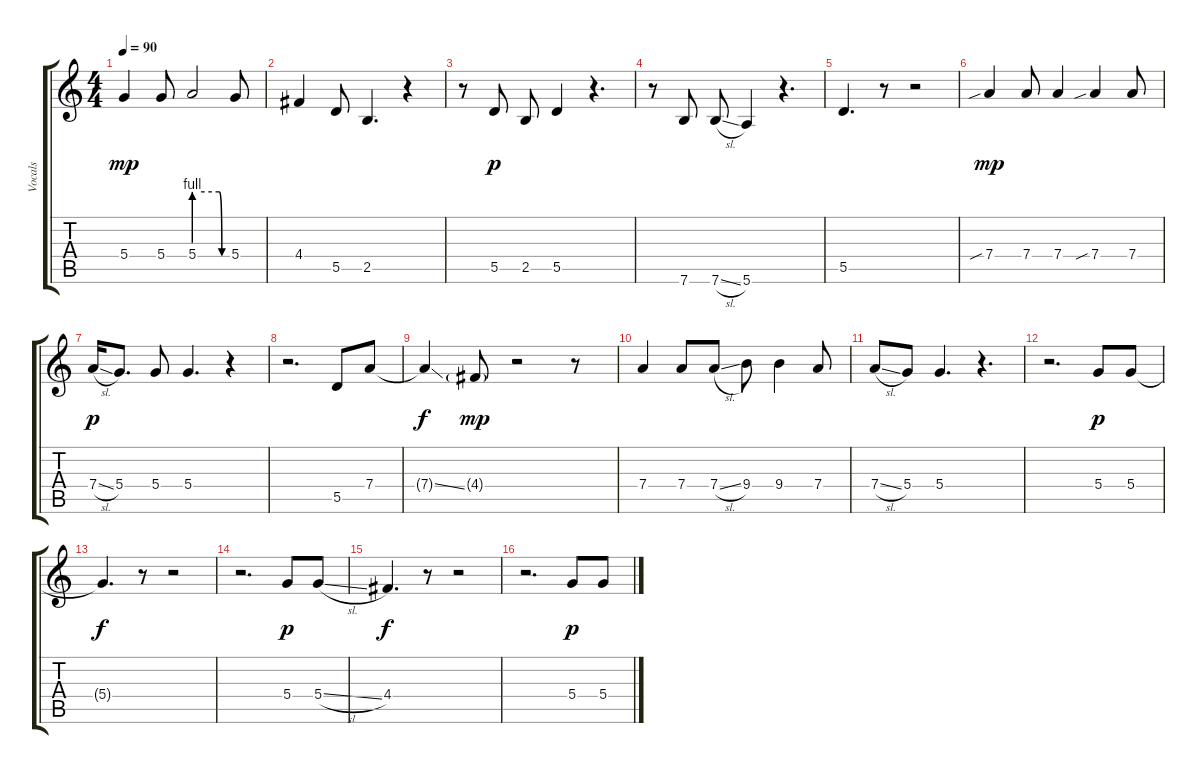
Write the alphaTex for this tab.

\track ("Vocals" "Vocals") {instrument contrabass}
\staff {score tabs}
\tuning (E4 B3 G3 D3 A2 E2) {hide}
\ts (4 4)
\tempo 90
\clef g2
\ks c
5.4.4{dy mp} 5.4.8 5.4{be (custom 0 4 45 4 50 0 60 0)}.2 5.4.8 |
4.4.4 5.5.8 2.5.4{d} r.4 |
r.8 5.5.8{dy p} 2.5.8 5.5.4 r.4{d} |
r.8 7.6.8 7.6{sl}.8 5.6.4 r.4{d} |
5.5.4{d} r.8 r.2 |
7.4{sib}.4{dy mp} 7.4.8 7.4.4 7.4{sib}.4 7.4.8 |
7.4{sl}.16{dy p} 5.4.8{d} 5.4.8 5.4.4{d} r.4 |
r.2{d} 5.5.8 7.4.8 |
7.4{ss t}.4{dy f} 4.4{g}.8{dy mp} r.2 r.8 |
7.4.4 7.4.8 7.4{sl}.8 9.4.8 9.4.4 7.4.8 |
7.4{sl}.8 5.4.8 5.4.4{d} r.4{d} |
r.2{d} 5.4.8{dy p} 5.4.8 |
5.4{t}.4{d dy f} r.8 r.2 |
r.2{d} 5.4.8{dy p} 5.4{sl}.8 |
4.4.4{d dy f} r.8 r.2 |
r.2{d} 5.4.8{dy p} 5.4.8
